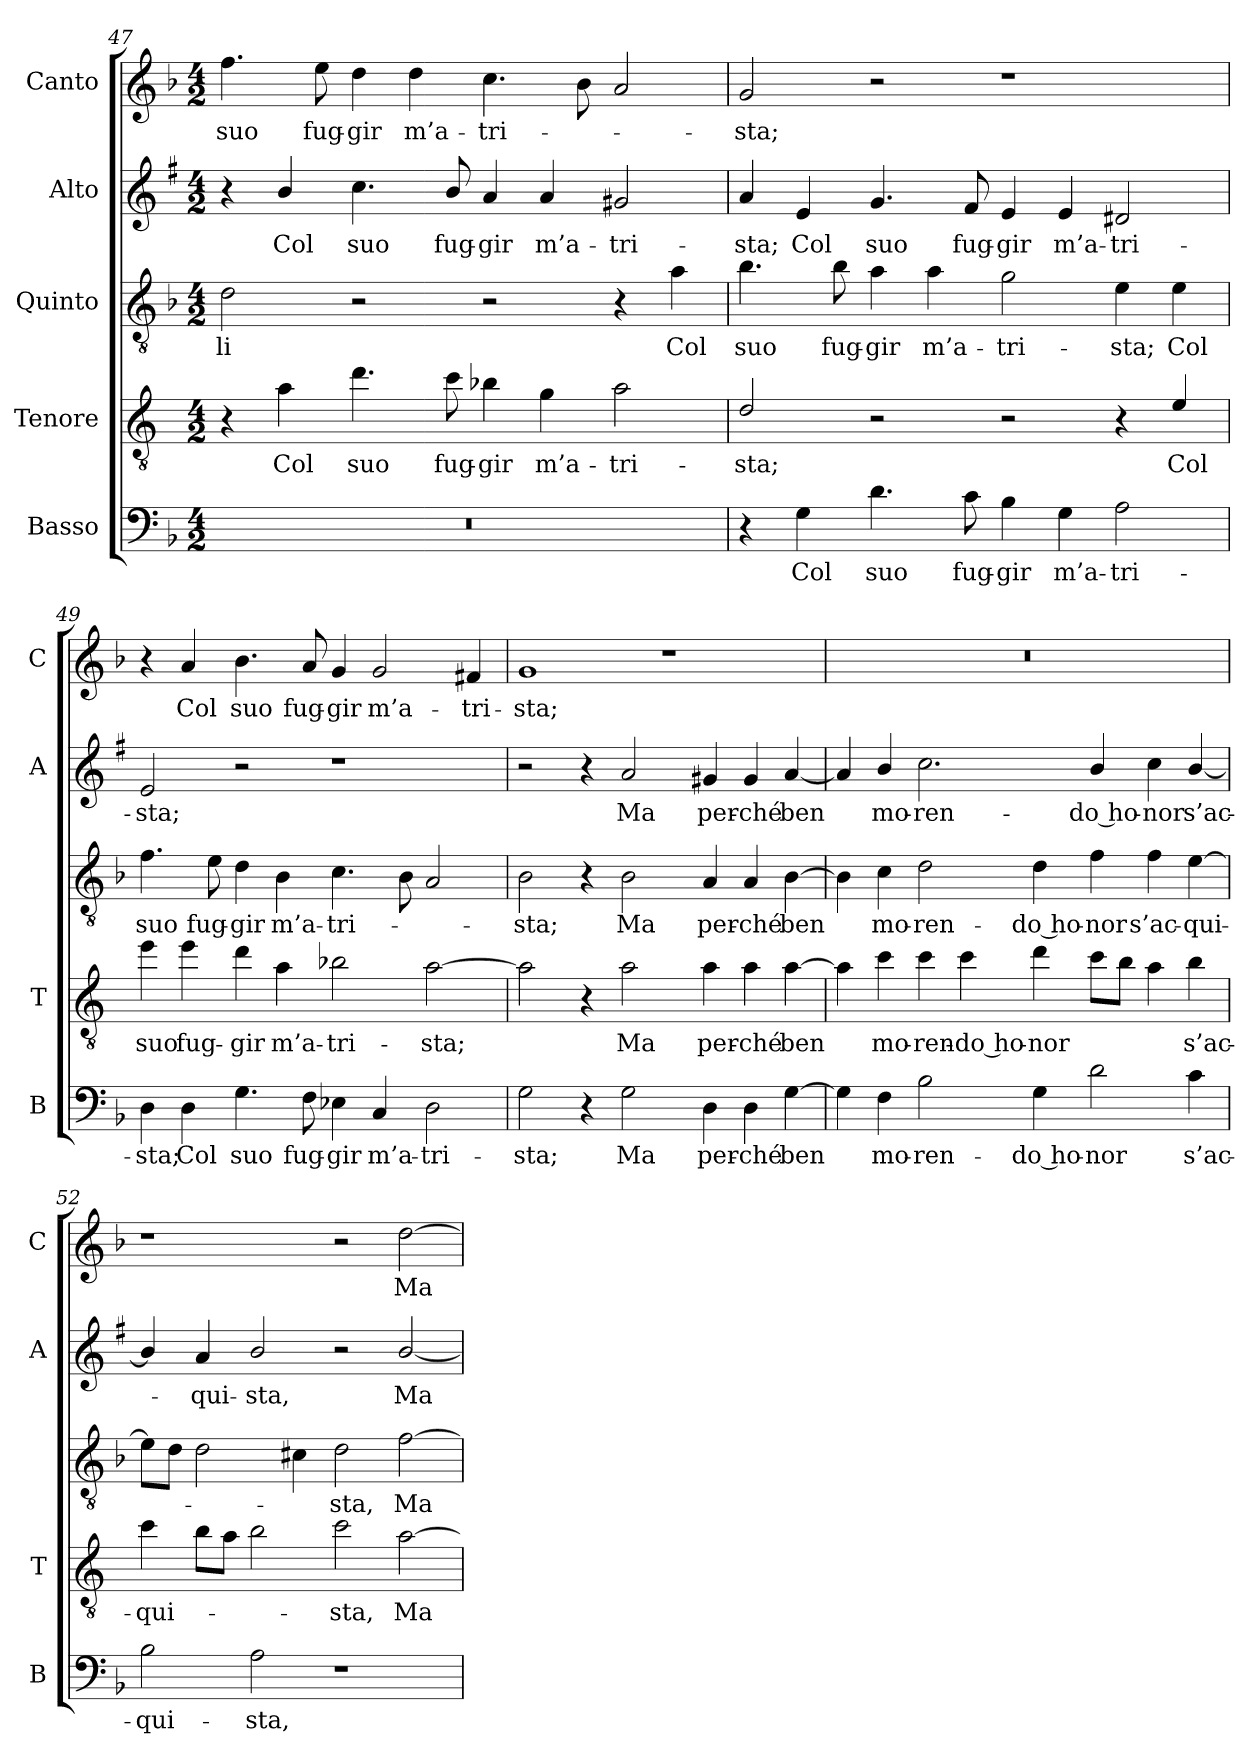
**kern	**text	**kern	**text	**kern	**text	**kern	**text	**kern	**text
*part5	*part5	*part4	*part4	*part3	*part3	*part2	*part2	*part1	*part1
*staff5	*staff5	*staff4	*staff4	*staff3	*staff3	*staff2	*staff2	*staff1	*staff1
*I"Basso	*	*I"Tenore	*	*I"Quinto	*	*I"Alto	*	*I"Canto	*
*I'B	*	*I'T	*	*	*	*I'A	*	*I'C	*
*clefF4	*	*clefGv2	*	*clefGv2	*	*clefG2	*	*clefG2	*
*	*	*ITrd4c7	*	*	*	*ITrd1c2	*	*	*
*k[b-]	*	*k[b-]	*	*k[b-]	*	*k[b-]	*	*k[b-]	*
*F:	*	*F:	*	*F:	*	*F:	*	*F:	*
*M4/2	*	*M4/2	*	*M4/2	*	*M4/2	*	*M4/2	*
=47	=47	=47	=47	=47	=47	=47	=47	=47	=47
!	!	!	!	!	!LO:LY:b	!	!	!	!LO:LY:b
0r	.	4r	.	2d\	-li	4r	.	4.ff\	suo
!	!	!	!LO:LY:b	!	!	!	!LO:LY:b	!	!
.	.	4d\	Col	.	.	4a/	Col	.	.
!	!	!	!	!	!	!	!	!	!LO:LY:b
.	.	.	.	.	.	.	.	8ee\	fug-
!	!	!	!LO:LY:b	!	!	!	!LO:LY:b	!	!LO:LY:b
.	.	4.g\	suo	2r	.	4.b-\	suo	4dd\	-gir
!	!	!	!	!	!	!	!	!	!LO:LY:b
.	.	.	.	.	.	.	.	4dd\	m’a-
!	!	!	!LO:LY:b	!	!	!	!LO:LY:b	!	!
.	.	8f\	fug-	.	.	8a/	fug-	.	.
!	!	!	!LO:LY:b	!	!	!	!LO:LY:b	!	!LO:LY:b
.	.	4e-X\	-gir	2r	.	4g/	-gir	4.cc\	-tri-
!	!	!	!LO:LY:b	!	!	!	!LO:LY:b	!	!
.	.	4c\	m’a-	.	.	4g/	m’a-	.	.
.	.	.	.	.	.	.	.	8b-\	.
!	!	!	!LO:LY:b	!	!	!	!LO:LY:b	!	!
.	.	2d\	-tri-	4r	.	2f#X/	-tri-	2a/	.
!	!	!	!	!	!LO:LY:b	!	!	!	!
.	.	.	.	4a\	Col	.	.	.	.
=48	=48	=48	=48	=48	=48	=48	=48	=48	=48
!	!	!	!LO:LY:b	!	!LO:LY:b	!	!LO:LY:b	!	!LO:LY:b
4r	.	2G/	-sta;	4.b-\	suo	4g/	-sta;	2g/	-sta;
!	!LO:LY:b	!	!	!	!	!	!LO:LY:b	!	!
4G\	Col	.	.	.	.	4d/	Col	.	.
!	!	!	!	!	!LO:LY:b	!	!	!	!
.	.	.	.	8b-\	fug-	.	.	.	.
!	!LO:LY:b	!	!	!	!LO:LY:b	!	!LO:LY:b	!	!
4.d\	suo	2r	.	4a\	-gir	4.f/	suo	2r	.
!	!	!	!	!	!LO:LY:b	!	!	!	!
.	.	.	.	4a\	m’a-	.	.	.	.
!	!LO:LY:b	!	!	!	!	!	!LO:LY:b	!	!
8c\	fug-	.	.	.	.	8e/	fug-	.	.
!	!LO:LY:b	!	!	!	!LO:LY:b	!	!LO:LY:b	!	!
4B-\	-gir	2r	.	2g\	-tri-	4d/	-gir	1r	.
!	!LO:LY:b	!	!	!	!	!	!LO:LY:b	!	!
4G\	m’a-	.	.	.	.	4d/	m’a-	.	.
!	!LO:LY:b	!	!	!	!LO:LY:b	!	!LO:LY:b	!	!
2A\	-tri-	4r	.	4e\	-sta;	2c#X/	-tri-	.	.
!	!	!	!LO:LY:b	!	!LO:LY:b	!	!	!	!
.	.	4A/	Col	4e\	Col	.	.	.	.
!!LO:LB:g=z
=49	=49	=49	=49	=49	=49	=49	=49	=49	=49
!	!LO:LY:b	!	!LO:LY:b	!	!LO:LY:b	!	!LO:LY:b	!	!
4D\	-sta;	4a\	suo	4.f\	suo	2d/	-sta;	4r	.
!	!LO:LY:b	!	!LO:LY:b	!	!	!	!	!	!LO:LY:b
4D\	Col	4a\	fug-	.	.	.	.	4a/	Col
!	!	!	!	!	!LO:LY:b	!	!	!	!
.	.	.	.	8e\	fug-	.	.	.	.
!	!LO:LY:b	!	!LO:LY:b	!	!LO:LY:b	!	!	!	!LO:LY:b
4.G\	suo	4g\	-gir	4d\	-gir	2r	.	4.b-\	suo
!	!	!	!LO:LY:b	!	!LO:LY:b	!	!	!	!
.	.	4d\	m’a-	4B-\	m’a-	.	.	.	.
!	!LO:LY:b	!	!	!	!	!	!	!	!LO:LY:b
8F\	fug-	.	.	.	.	.	.	8a/	fug-
!	!LO:LY:b	!	!LO:LY:b	!	!LO:LY:b	!	!	!	!LO:LY:b
4E-X\	-gir	2e-X\	-tri-	4.c\	-tri-	1r	.	4g/	-gir
!	!LO:LY:b	!	!	!	!	!	!	!	!LO:LY:b
4C/	m’a-	.	.	.	.	.	.	2g/	m’a-
.	.	.	.	8B-\	.	.	.	.	.
!	!LO:LY:b	!	!LO:LY:b	!	!	!	!	!	!
2D\	-tri-	[2d\	-sta;	2A/	.	.	.	.	.
!	!	!	!	!	!	!	!	!	!LO:LY:b
.	.	.	.	.	.	.	.	4f#X/	-tri-
=50	=50	=50	=50	=50	=50	=50	=50	=50	=50
!	!LO:LY:b	!	!	!	!LO:LY:b	!	!	!	!LO:LY:b
2G\	-sta;	2d\]	.	2B-\	-sta;	2r	.	1g	-sta;
4r	.	4r	.	4r	.	4r	.	.	.
!	!LO:LY:b	!	!LO:LY:b	!	!LO:LY:b	!	!LO:LY:b	!	!
2G\	Ma	2d\	Ma	2B-\	Ma	2g/	Ma	.	.
.	.	.	.	.	.	.	.	1r	.
!	!LO:LY:b	!	!LO:LY:b	!	!LO:LY:b	!	!LO:LY:b	!	!
4D\	per-	4d\	per-	4A/	per-	4f#X/	per-	.	.
!	!LO:LY:b	!	!LO:LY:b	!	!LO:LY:b	!	!LO:LY:b	!	!
4D\	-ché	4d\	-ché	4A/	-ché	4f#/	-ché	.	.
!	!LO:LY:b	!	!LO:LY:b	!	!LO:LY:b	!	!LO:LY:b	!	!
[4G\	ben	[4d\	ben	[4B-\	ben	[4g/	ben	.	.
=51	=51	=51	=51	=51	=51	=51	=51	=51	=51
4G\]	.	4d\]	.	4B-\]	.	4g/]	.	0r	.
!	!LO:LY:b	!	!LO:LY:b	!	!LO:LY:b	!	!LO:LY:b	!	!
4F\	mo-	4f\	mo-	4c\	mo-	4a/	mo-	.	.
!	!LO:LY:b	!	!LO:LY:b	!	!LO:LY:b	!	!LO:LY:b	!	!
2B-\	-ren-	4f\	-ren-	2d\	-ren-	2.b-\	-ren-	.	.
!	!	!	!LO:LY:b	!	!	!	!	!	!
.	.	4f\	-do ho-	.	.	.	.	.	.
!	!LO:LY:b	!	!LO:LY:b	!	!LO:LY:b	!	!	!	!
4G\	-do ho-	4g\	-nor	4d\	-do ho-	.	.	.	.
!	!LO:LY:b	!	!	!	!LO:LY:b	!	!LO:LY:b	!	!
2d\	-nor	8f\L	.	4f\	-nor	4a/	-do ho-	.	.
.	.	8e\J	.	.	.	.	.	.	.
!	!	!	!	!	!LO:LY:b	!	!LO:LY:b	!	!
.	.	4d\	.	4f\	s’ac-	4b-\	-nor	.	.
!	!LO:LY:b	!	!LO:LY:b	!	!LO:LY:b	!	!LO:LY:b	!	!
4c\	s’ac-	4e\	s’ac-	[4e\	-qui-	[4a/	s’ac-	.	.
!!LO:LB:g=z
=52	=52	=52	=52	=52	=52	=52	=52	=52	=52
!	!LO:LY:b	!	!LO:LY:b	!	!	!	!	!	!
2B-\	-qui-	4f\	-qui-	8e\L]	.	4a/]	.	1r	.
.	.	.	.	8d\J	.	.	.	.	.
!	!	!	!	!	!	!	!LO:LY:b	!	!
.	.	8e\L	.	2d\	.	4g/	-qui-	.	.
.	.	8d\J	.	.	.	.	.	.	.
!	!LO:LY:b	!	!	!	!	!	!LO:LY:b	!	!
2A\	-sta,	2e\	.	.	.	2a/	-sta,	.	.
.	.	.	.	4c#X\	.	.	.	.	.
!	!	!	!LO:LY:b	!	!LO:LY:b	!	!	!	!
1r	.	2f\	-sta,	2d\	-sta,	2r	.	2r	.
!	!	!	!LO:LY:b	!	!LO:LY:b	!	!LO:LY:b	!	!LO:LY:b
.	.	[2d\	Ma	[2f\	Ma	[2a/	Ma	[2dd\	Ma
=	=	=	=	=	=	=	=	=	=
*-	*-	*-	*-	*-	*-	*-	*-	*-	*-
